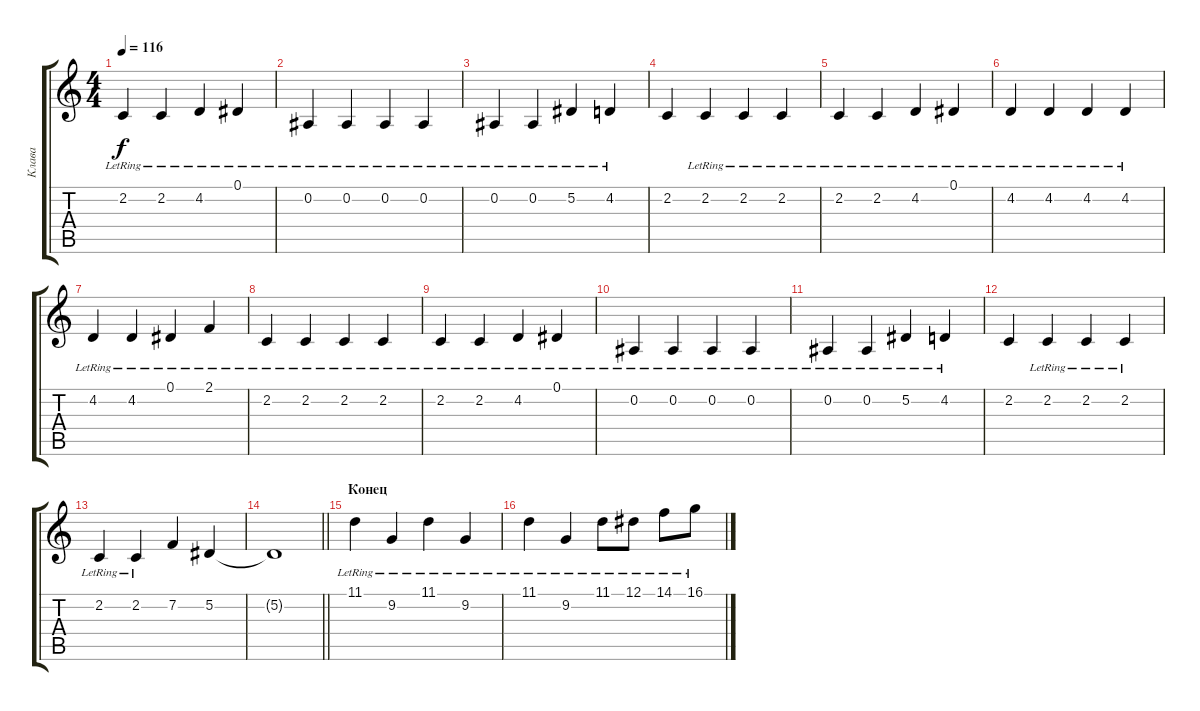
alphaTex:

\track ("Клава" "Клава") {instrument electricgrandpiano}
\staff {score tabs}
\tuning (Eb4 Bb3 Gb3 Db3 Ab2 Eb2) {hide}
\ts (4 4)
\tempo 116
\clef g2
\ks c
2.2{lr}.4{dy f} 2.2{lr}.4 4.2{lr}.4 0.1{lr}.4 |
0.2{lr}.4 0.2{lr}.4 0.2{lr}.4 0.2{lr}.4 |
0.2{lr}.4 0.2{lr}.4 5.2{lr}.4 4.2{lr}.4 |
2.2.4 2.2{lr}.4 2.2{lr}.4 2.2{lr}.4 |
2.2{lr}.4 2.2{lr}.4 4.2{lr}.4 0.1{lr}.4 |
4.2{lr}.4 4.2{lr}.4 4.2{lr}.4 4.2{lr}.4 |
4.2{lr}.4 4.2{lr}.4 0.1{lr}.4 2.1{lr}.4 |
2.2{lr}.4 2.2{lr}.4 2.2{lr}.4 2.2{lr}.4 |
2.2{lr}.4 2.2{lr}.4 4.2{lr}.4 0.1{lr}.4 |
0.2{lr}.4 0.2{lr}.4 0.2{lr}.4 0.2{lr}.4 |
0.2{lr}.4 0.2{lr}.4 5.2{lr}.4 4.2{lr}.4 |
2.2.4 2.2{lr}.4 2.2{lr}.4 2.2{lr}.4 |
2.2{lr}.4 2.2{lr}.4 7.2.4 5.2.4 |
\barLineRight lightlight
5.2{t}.1 |
\section ("" "Конец")
11.1{lr}.4{instrument pad1newage} 9.2{lr}.4 11.1{lr}.4 9.2{lr}.4 |
11.1{lr}.4 9.2{lr}.4 11.1{lr}.8 12.1{lr}.8 14.1{lr}.8 16.1{lr}.8
